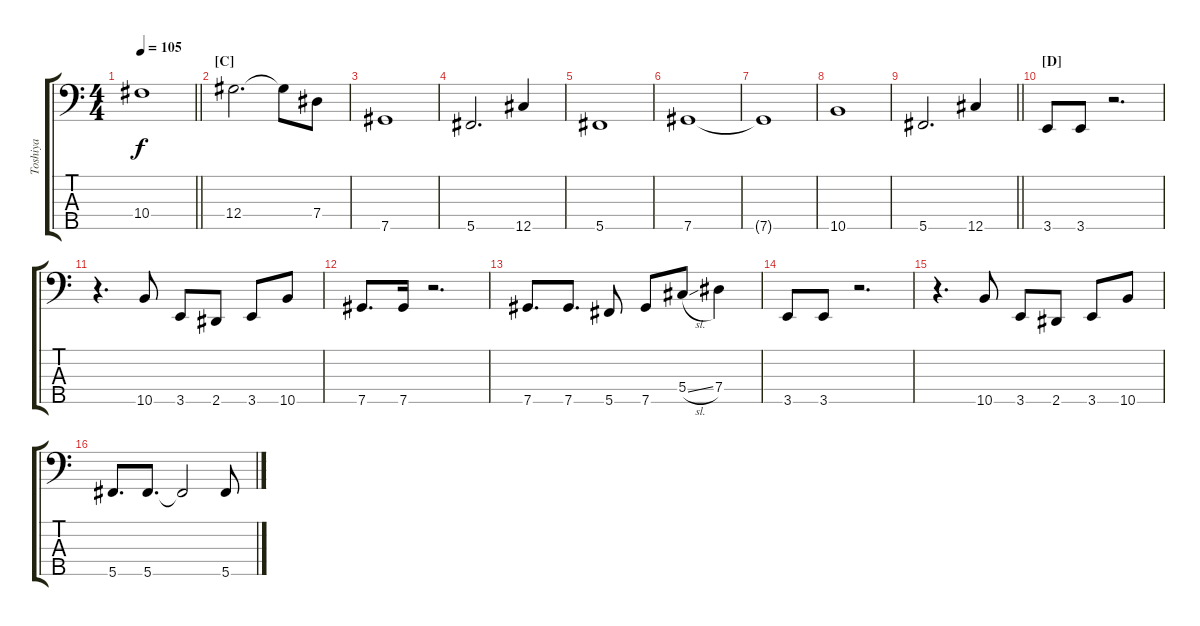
\track ("Toshiya" "Toshiya") {instrument electricbassfinger}
\staff {score tabs}
\tuning (Bb2 Gb2 Db2 Ab1 Db1) {hide}
\ts (4 4)
\tempo 105
\clef f4
\barLineRight lightlight
\ks c
10.4.1{dy f} |
\section ("" "[C]")
12.4.2{d} 12.4{t}.8 7.4.8 |
7.5.1 |
5.5.2{d} 12.5.4 |
5.5.1 |
7.5.1 |
7.5{t}.1 |
10.5.1 |
\barLineRight lightlight
5.5.2{d} 12.5.4 |
\section ("" "[D]")
3.5.8 3.5.8 r.2{d} |
r.4{d} 10.5.8 3.5.8 2.5.8 3.5.8 10.5.8 |
7.5.8{d} 7.5.16 r.2{d} |
7.5.8{d} 7.5.8{d} 5.5.8 7.5.8 5.4{sl}.8 7.4.4 |
3.5.8 3.5.8 r.2{d} |
r.4{d} 10.5.8 3.5.8 2.5.8 3.5.8 10.5.8 |
5.5.8{d} 5.5.8{d} 5.5{t}.2 5.5.8
